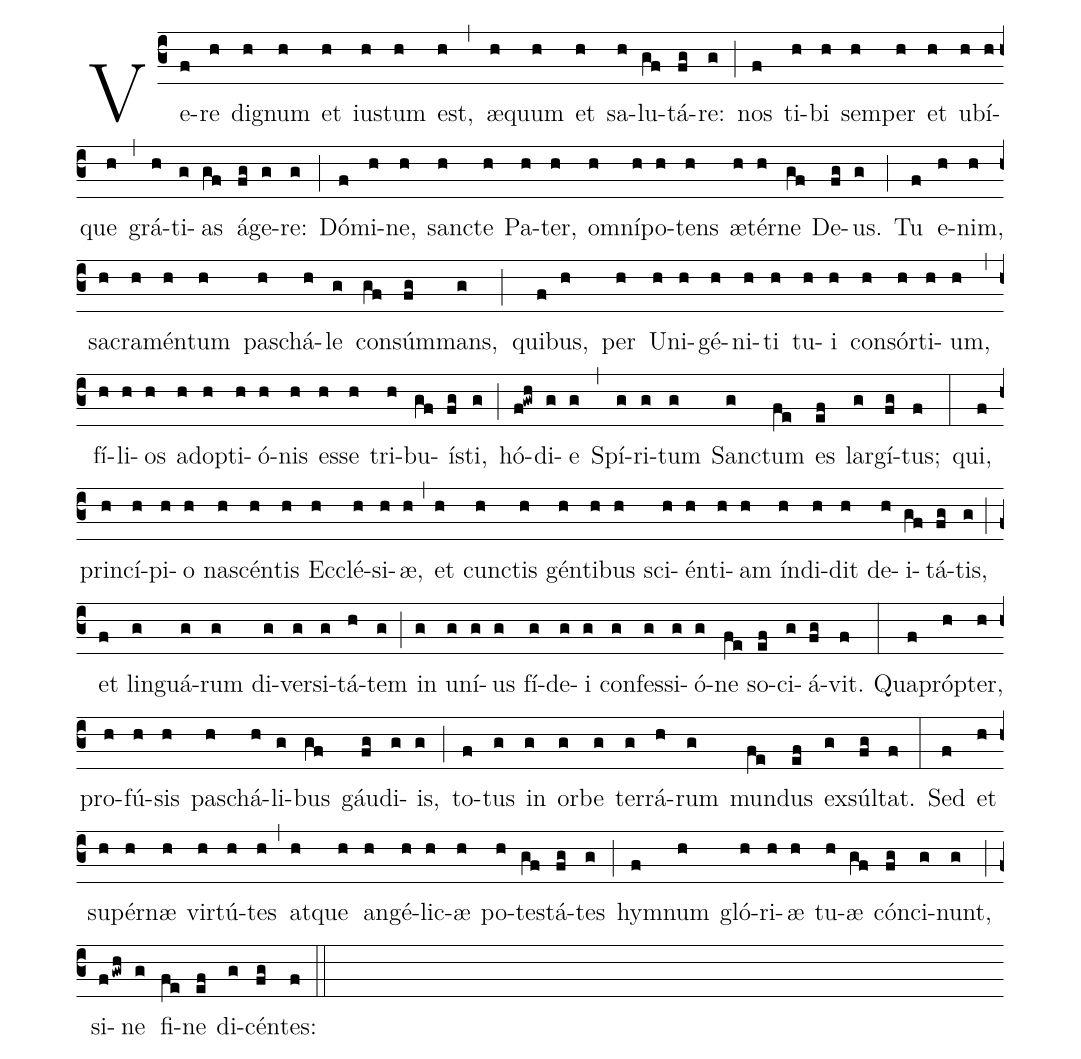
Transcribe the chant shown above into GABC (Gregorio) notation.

%%
initial-style: 0;
%%
(c3) Ve(f)re(h) di(h)gnum(h) et(h) iu(h)stum(h) est,(h)   (,)<sp>ae</sp>(h)quum(h) et(h) sa(h)lu(gf)tá(fg)re:(g) (;)
nos(f) ti(h)bi(h) sem(h)per(h) et(h) u(h)bí(h)que(h) (,) grá(h)ti(g)as(gf) á(fg)ge(g)re:(g) (;)
Dó(f)mi(h)ne,(h) san(h)cte(h) Pa(h)ter,(h) om(h)ní(h)po(h)tens(h) æ(h)tér(h)ne(gf) De(fg)us.(g) (;)

Tu(f) e(h)nim,(h) sa(h)cra(h)mén(h)tum(h) pas(h)chá(h)le(g) con(gf)súm(fg)mans,(g) (;)
qui(f)bus,(h) per(h) U(h)ni(h)gé(h)ni(h)ti(h) tu(h)i(h) con(h)sór(h)ti(h)um,(h) (,)
fí(h)li(h)os(h) a(h)dop(h)ti(h)ó(h)nis(h) es(h)se(h) tri(h)bu(gf)í(fg)sti,(g) (;)
hó(f!gwh)di(g)e(g) (,) Spí(g)ri(g)tum(g) San(g)ctum(fe) es(ef) lar(g)gí(fg)tus;(f) (:)
qui,(f) prin(h)cí(h)pi(h)o(h) na(h)scén(h)tis(h) Ec(h)clé(h)si(h)æ,(h) (,)
et(h) cun(h)ctis(h) gén(h)ti(h)bus(h) sci(h)én(h)ti(h)am(h) ín(h)di(h)dit(h) de(h)i(gf)tá(fg)tis,(g) (;)
et(f) lin(g)guá(g)rum(g) di(g)ver(g)si(g)tá(h)tem(g) (;) in(g) u(g)ní(g)us(g) fí(g)de(g)i(g) con(g)fes(g)si(g)ó(g)ne(fe) so(ef)ci(g)á(fg)vit.(f) (:)

Qua(f)próp(h)ter,(h) pro(h)fú(h)sis(h) pas(h)chá(h)li(g)bus(gf) gáu(fg)di(g)is,(g) (;) to(f)tus(g) in(g) or(g)be(g) ter(g)rá(h)rum(g) mun(fe)dus(ef) ex(g)súl(fg)tat.(f) (:) Sed(f) et(h) su(h)pérn(h)<sp>ae</sp>(h) vir(h)tú(h)tes(h) (,) at(h)que(h) an(h)gé(h)lic(h)<sp>ae</sp>(h) po(h)te(gf)stá(fg)tes(g) (;) hym(f)num(h) gló(h)ri(h)<sp>ae</sp>(h) tu(h)<sp>ae</sp>(gf) cón(fg)ci(g)nunt,(g) (;) si(fgwh)ne(g) fi(fe)ne(ef) di(g)cén(fg)tes:(f) (::)
